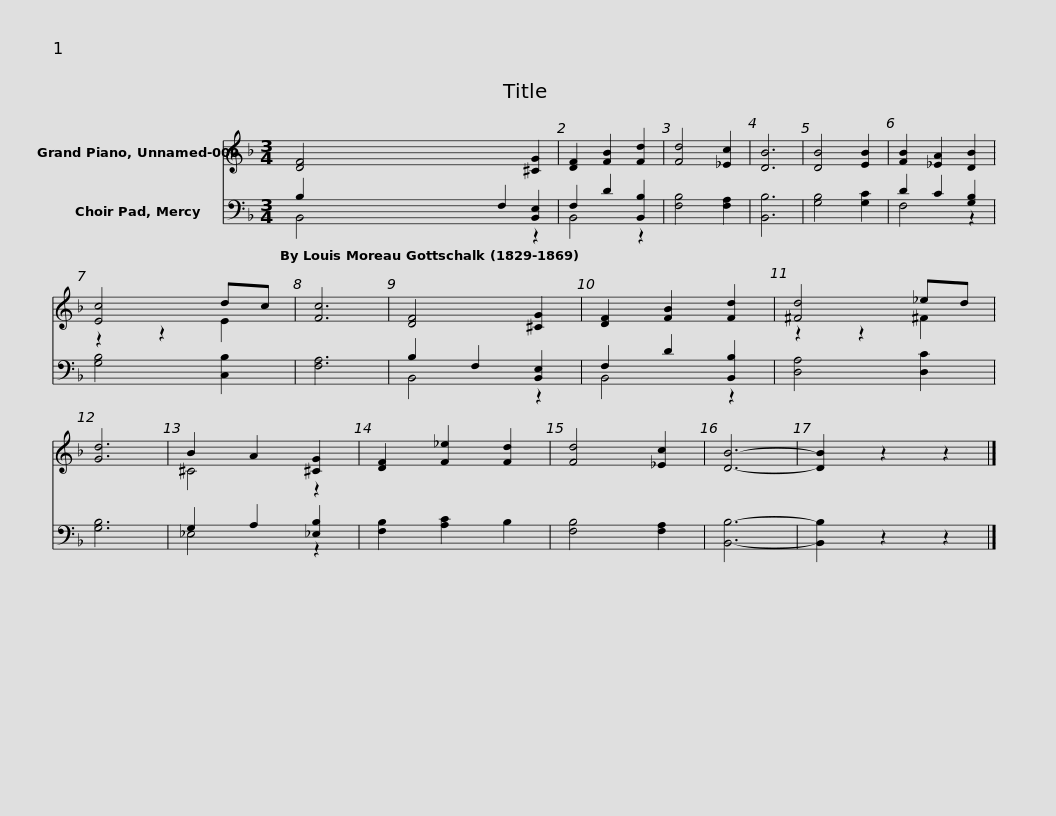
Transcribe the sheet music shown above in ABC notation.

X:1
%%score ( 1 2 ) ( 3 4 )
L:1/8
M:3/4
I:linebreak $
K:F
V:1 treble
V:2 treble
V:3 bass
V:4 bass
V:1
 [DF]4 [^CG]2 | [DF]2 [FB]2 [Fd]2 | [Fd]4 [_Ec]2 | [DB]6 | [DB]4 [EB]2 | %5
 [FB]2 [_EA]2 [DB]2 |$ [Ec]4 dc | [Fc]6 | [DF]4 [^CG]2 | [DF]2 [FB]2 [Fd]2 | %10
 [^Fd]4 _ed | [Gd]6 | B2 A2 [^CG]2 | [DF]2 [F_e]2 [Fd]2 | [Fd]4 [_Ec]2 | %15
 [DB]6- | [DB]2 z2 z2 |] %17
V:2
 x6 | x6 | x6 | x6 | x6 | %5
 x6 |$ z2 z2 E2 | x6 | x6 | x6 | %10
 z2 z2 ^F2 | x6 | ^C4 z2 | x6 | x6 | %15
 x6 | x6 |] %17
V:3
 B,2 F,2 [B,,E,]2 | F,2 D2 [B,,B,]2 | [F,B,]4 [F,A,]2 | [B,,B,]6 | [G,B,]4 [G,C]2 | %5
 D2 C2 [G,B,]2 |$ [G,B,]4 [C,B,]2 | [F,A,]6 | B,2 F,2 [B,,E,]2 | F,2 D2 [B,,B,]2 | %10
 [D,A,]4 [D,C]2 | [G,B,]6 | G,2 A,2 [_E,B,]2 | [F,B,]2 [A,C]2 B,2 | [F,B,]4 [F,A,]2 | %15
 [B,,B,]6- | [B,,B,]2 z2 z2 |] %17
V:4
 B,,4 z2 | B,,4 z2 | x6 | x6 | x6 | %5
 F,4 z2 |$ x6 | x6 | B,,4 z2 | B,,4 z2 | %10
 x6 | x6 | _E,4 z2 | x6 | x6 | %15
 x6 | x6 |] %17
